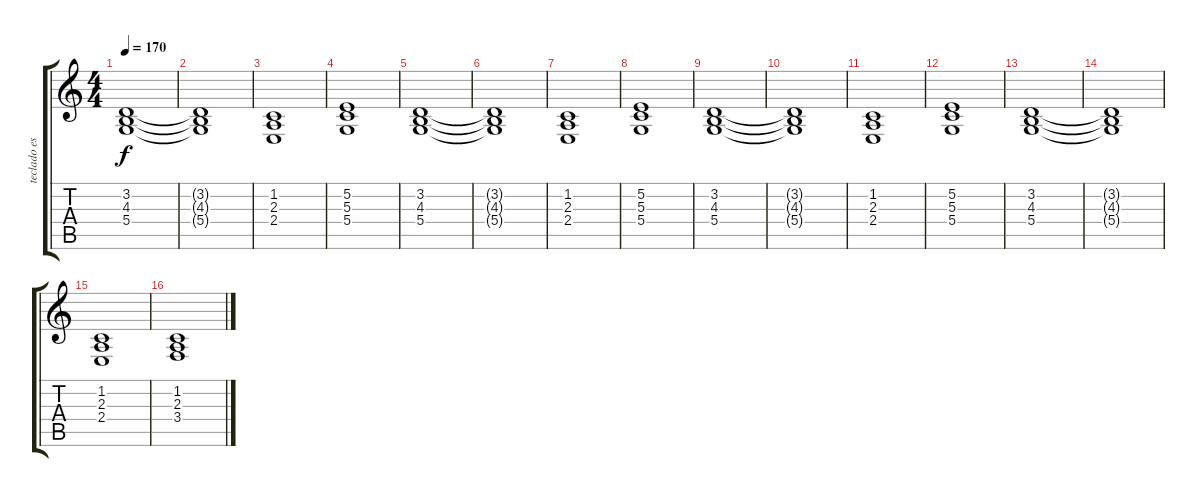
\track ("teclado esq" "teclado es") {instrument stringensemble1}
\staff {score tabs}
\tuning (E4 B3 G3 D3 A2 E2) {hide}
\ts (4 4)
\tempo 170
\clef g2
\ks c
(3.2 4.3 5.4).1{dy f} |
(3.2{t} 4.3{t} 5.4{t}).1 |
(1.2 2.3 2.4).1 |
(5.2 5.3 5.4).1 |
(3.2 4.3 5.4).1 |
(3.2{t} 4.3{t} 5.4{t}).1 |
(1.2 2.3 2.4).1 |
(5.2 5.3 5.4).1 |
(3.2 4.3 5.4).1 |
(3.2{t} 4.3{t} 5.4{t}).1 |
(1.2 2.3 2.4).1 |
(5.2 5.3 5.4).1 |
(3.2 4.3 5.4).1 |
(3.2{t} 4.3{t} 5.4{t}).1 |
(1.2 2.3 2.4).1 |
(1.2 2.3 3.4).1
